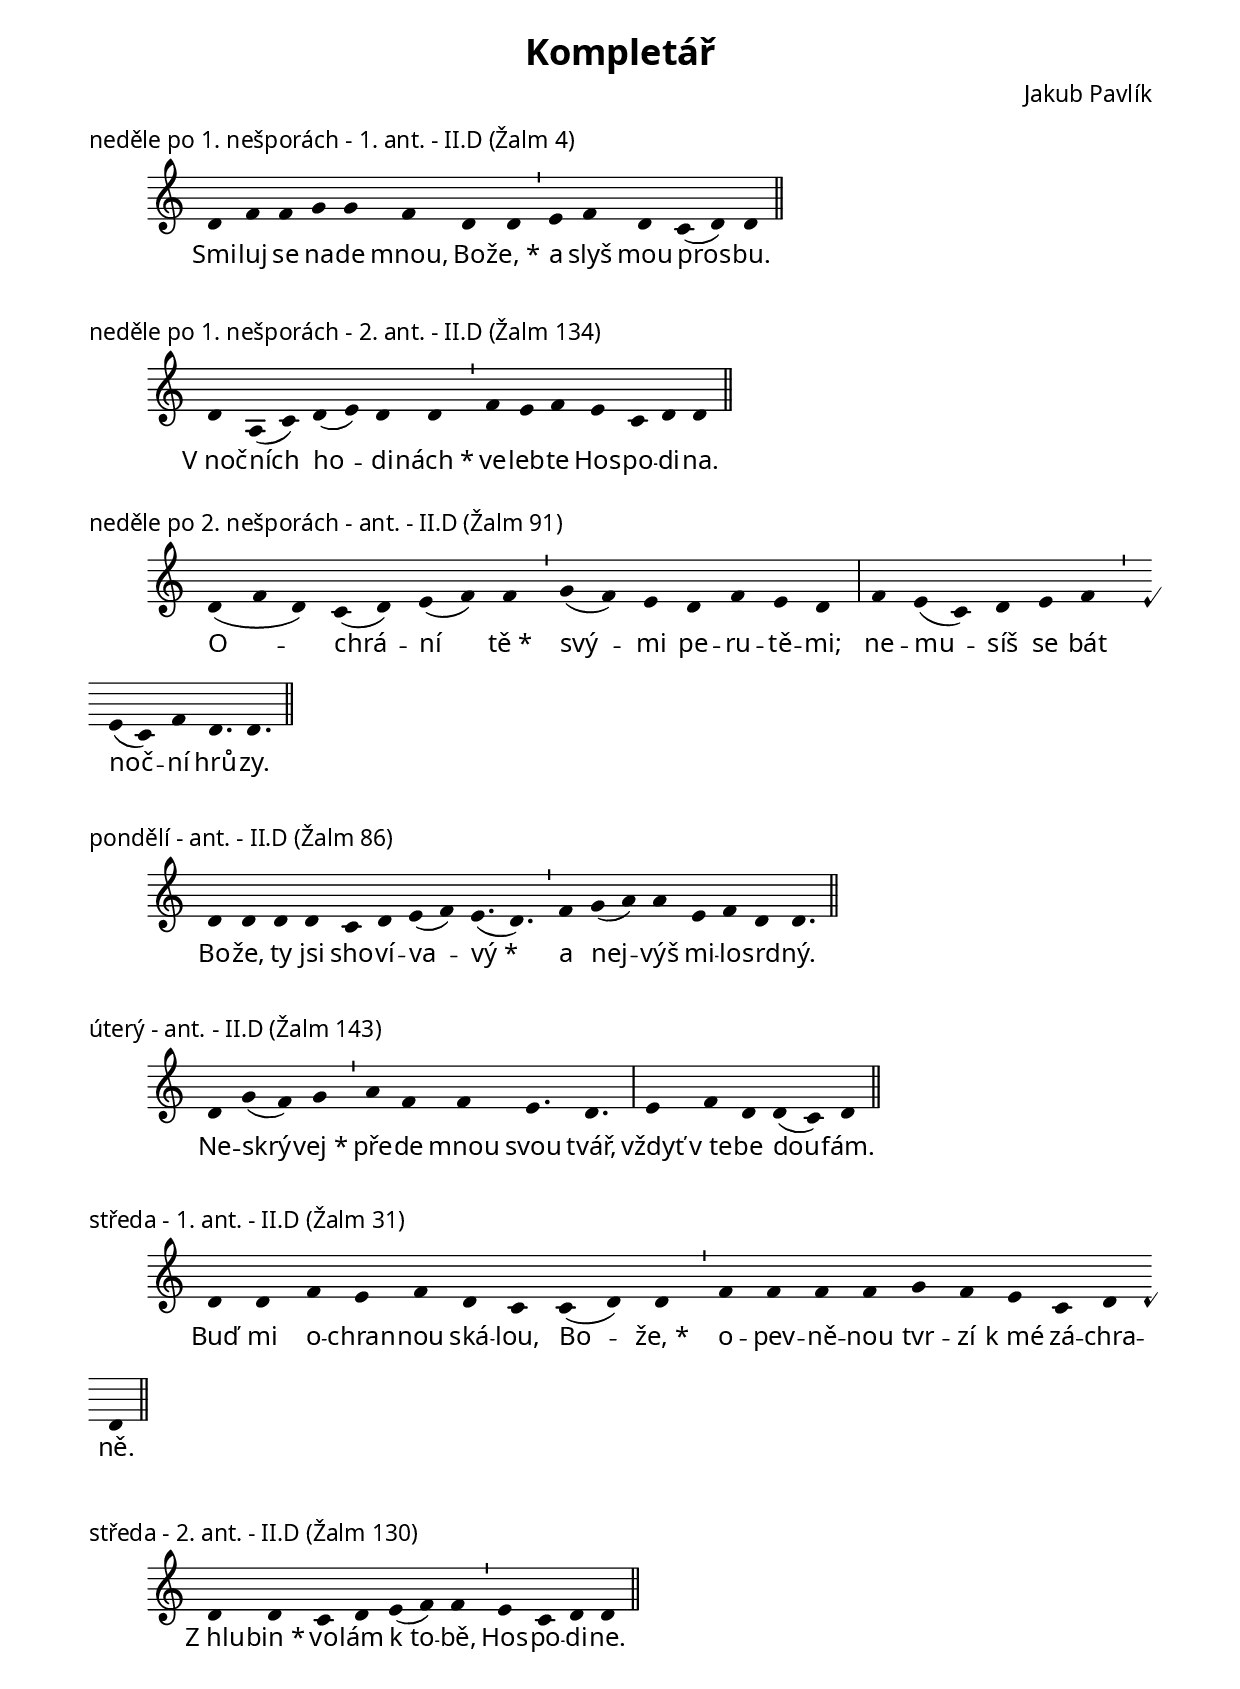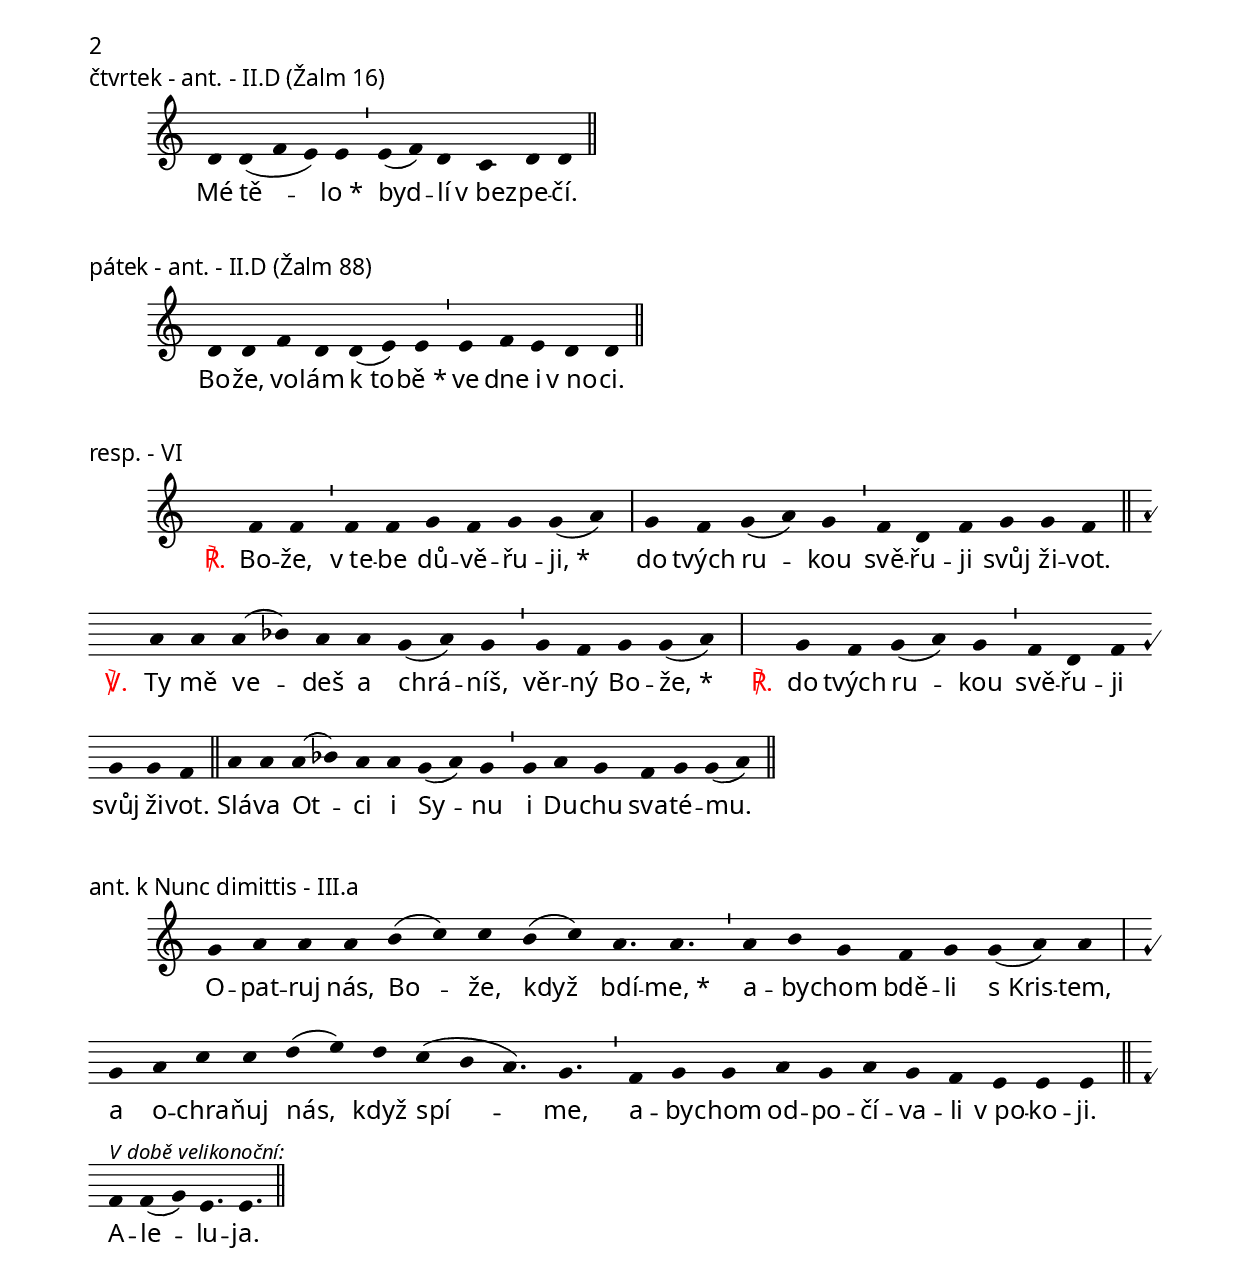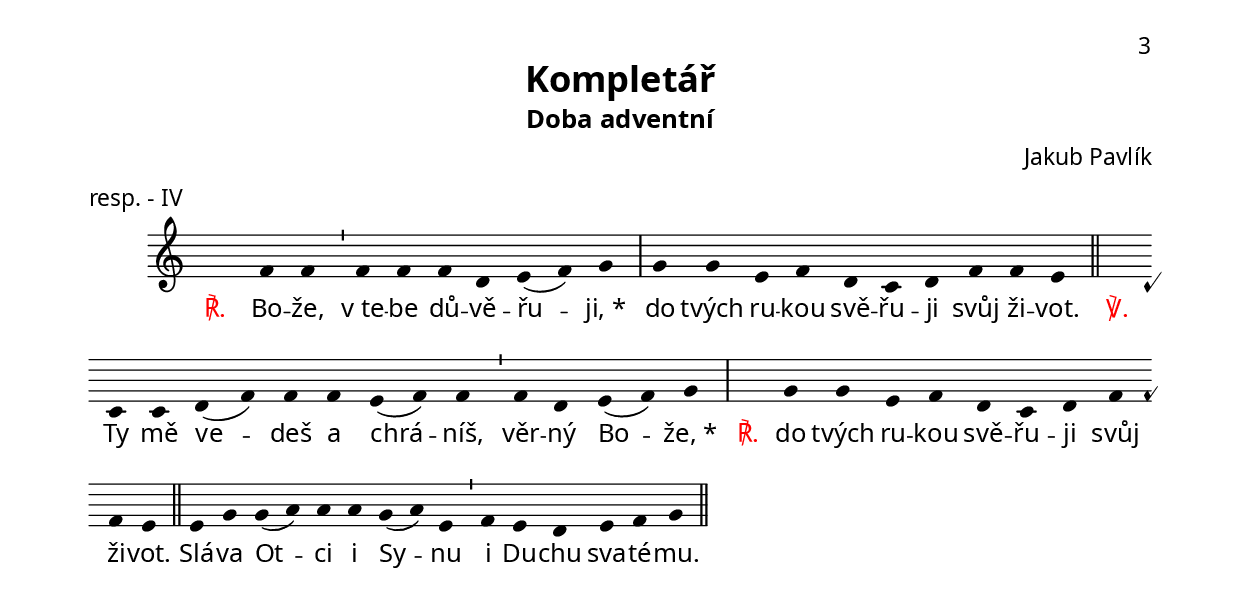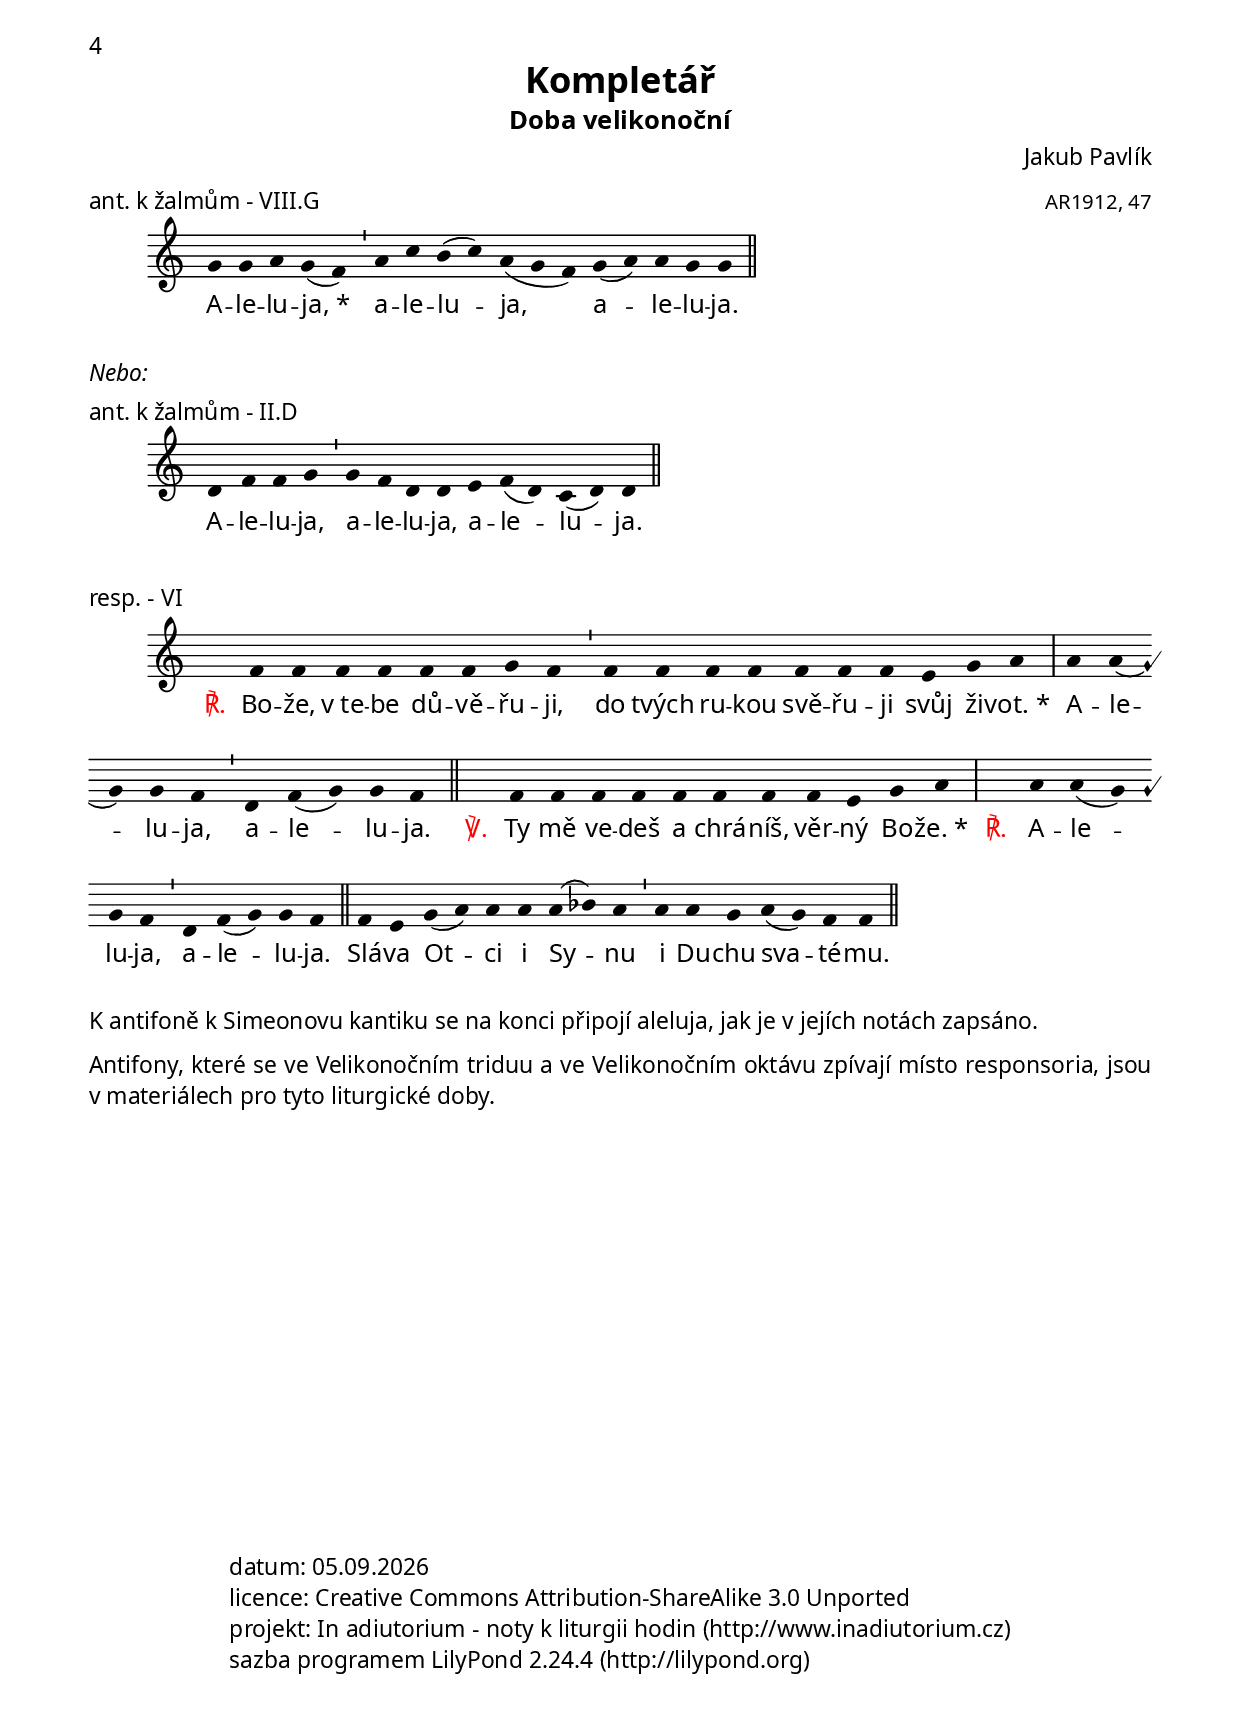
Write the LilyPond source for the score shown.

\version "2.19.4"

\header {
  title = "Kompletář"
  composer = "Jakub Pavlík"
}

\include "spolecne.ly"
\include "dilyresponsorii.ly"

\paper {
  ragged-bottom=##f
  ragged-last-bottom=##t
}

\score {
  \relative c' {
    \choralniRezim

    d4 f f g g f d d \barMin e f d c( d) d \barFinalis
  }
  \addlyrics {
    Smi -- luj se na -- de mnou, Bo -- že,_* a slyš mou pros -- bu.
  }
  \header {
    quid = "neděle po 1. nešporách - 1. ant."
    quidbreve = "1. ant."
    modus = "II"
    differentia = "D"
    psalmus = "Žalm 4"
    id = "nei1"
    piece = \markup\sestavTitulek
  }
}

\score {
  \relative c' {
    \choralniRezim
    d4 a( c) d( e) d d \barMin
    f4 e f e c d d4 \barFinalis
  }
  \addlyrics {
    V_noč -- ních ho -- di -- nách_* ve -- leb -- te Hos -- po -- di -- na.
  }
  \header {
    quid = "neděle po 1. nešporách - 2. ant."
    quidbreve = "2. ant."
    modus = "II"
    differentia = "D"
    psalmus = "Žalm 134"
    placet = "_V nočních_ je hodně neobvyklé - mám tu antifonu takhle rád, ale spíš není způsobilá stát se součástí kánonu českého chorálu"
    piece = \markup\sestavTitulek
    id = "nei2"
  }
}

\score {
  \relative c' {
    \choralniRezim
    d4( f d) c( d) e( f) f \barMin
    g( f) e d f e d \barMax
    f e( c) d e f \barMin
    e( c) f d4. d4. \barFinalis
  }
  \addlyrics {
    O -- chrá -- ní tě_* svý -- mi pe -- ru -- tě -- mi;
    ne -- mu -- síš se bát noč -- ní hrů -- zy.
  }
  \header {
    quid = "neděle po 2. nešporách - ant."
    quidbreve = "ant."
    modus = "II"
    differentia = "D"
    psalmus = "Žalm 91"
    placet = "starý nápěv, dnes už z korpusu ve více ohledech nelibě vyčnívá"
    piece = \markup\sestavTitulek
    id = "neii"
  }
}

\score {
  \relative c' {
    \choralniRezim
    d4 d d d c d e( f) e4.( d) \barMin f4 g( a) a e f d d4. \barFinalis
  }
  \addlyrics {
    Bo -- že, ty jsi sho -- ví -- va -- vý_* a nej -- výš mi -- lo -- srd -- ný.
  }
  \header {
    quid = "pondělí - ant."
    quidbreve = "ant."
    modus = "II"
    differentia = "D"
    placet = "ten velký skok působí nuceně/přehnaně/nepřirozeně"
    piece = \markup\sestavTitulek
    psalmus = "Žalm 86"
    id = "po"
  }
}

\score {
  \relative c' {
    \choralniRezim
    d4 g( f) g \barMin a f f e4. d \barMax
    e4 f d d( c) d \barFinalis
  }
  \addlyrics {
    Ne -- skrý -- vej_* pře -- de mnou svou tvář,
    vždyť v_te -- be dou -- fám.
  }
  \header {
    quid = "úterý - ant."
    quidbreve = "ant."
    modus = "II"
    differentia = "D"
    psalmus = "Žalm 143"
    placet = "také moje oblíbená antifona, ale začátek není pro modus II zrovna typický"
    piece = \markup\sestavTitulek
    id = "ut"
  }
}

\score {
  \relative c' {
    \choralniRezim
    d4 d f e f d c c( d) d \barMin
    f f f f g f e c d d \barFinalis
  }
  \addlyrics {
    Buď mi o -- chran -- nou ská -- lou, Bo -- že,_*
    o -- pev -- ně -- nou tvr -- zí k_mé zá -- chra -- ně.
  }
  \header {
    quid = "středa - 1. ant."
    quidbreve = "1. ant."
    modus = "II"
    differentia = "D"
    psalmus = "Žalm 31"
    piece = \markup\sestavTitulek
    id = "st1"
  }
}

\score {
  \relative c' {
    \choralniRezim
    d4 d c d e( f) f \barMin
    e c d d \barFinalis
  }
  \addlyrics {
    Z_hlu -- bin_* vo -- lám k_to -- bě, Hos -- po -- di -- ne.
  }
  \header {
    quid = "středa - 2. ant."
    quidbreve = "2. ant."
    modus = "II"
    differentia = "D"
    psalmus = "Žalm 130"
    piece = \markup\sestavTitulek
    id = "st2"
  }
}

\pageBreak % ZLOM

\score {
  \relative c' {
    \choralniRezim
    d4 d( f e) e \barMin e( f) d c d d \barFinalis
  }
  \addlyrics {
    Mé tě -- lo_* byd -- lí v_bez -- pe -- čí.
  }
  \header {
    quid = "čtvrtek - ant."
    quidbreve = "ant."
    modus = "II"
    differentia = "D"
    psalmus = "Žalm 16"
    piece = \markup\sestavTitulek
    placet = "spíš lépe"
    id = "ct"
  }
}

\score {
  \relative c' {
    \choralniRezim
    d4 d f d d( e) e \barMin e f e d d \barFinalis
  }
  \addlyrics {
    Bo -- že, vo -- lám k_to -- bě_* ve dne i v_no -- ci.
  }
  \header {
    quid = "pátek - ant."
    quidbreve = "ant."
    modus = "II"
    differentia = "D"
    psalmus = "Žalm 88"
    piece = \markup\sestavTitulek
    placet = "nepříliš zpěvná"
    id = "pa"
  }
}

\score {
  \relative c' {
    \choralniRezim

    % R
    \neviditelna f
    f4 f \barMin f f g f g g( a) \barMax
    g4 f g( a) g \barMin f d f g g f \barFinalis
    % V
    \neviditelna a
    a4 a a( bes) a a g( a) g \barMin g f g g( a) \barMax
    % R
    \neviditelna g
    g4 f g( a) g \barMin f d f g g f \barFinalis
    % Slava
    \respVIdoxologie \barFinalis
  }
  \addlyrics {
    \Response Bo -- že, v_te -- be dů -- vě -- řu -- ji,_*
    do tvých ru -- kou svě -- řu -- ji svůj ži -- vot.
    \Verse Ty mě ve -- deš a chrá -- níš, věr -- ný Bo -- že,_*
    \Response do tvých ru -- kou svě -- řu -- ji svůj ži -- vot.
    \textRespDoxologie
  }
  \header {
    quid = "resp."
    modus = "VI"
    piece = \markup {\sestavTitulekResp}
    id = "resp"
  }
}

\score {
  \relative c'' {
    \choralniRezim
    g4 a a a b( c) c b( c) a4. a \barMin
    a4 b g f g g( a) a \barMax
    g a c c d( e) d c( b a4.) g \barMin
    f4 g g a g a g f e e e \barFinalis
    f^\rubrVelikAleluja f( g) e4. e \barFinalis
  }
  \addlyrics {
    O -- pat -- ruj nás, Bo -- že, když bdí -- me,_*
    a -- by -- chom bdě -- li s_Kris -- tem,
    a o -- chra -- ňuj nás, když spí -- me,
    a -- by -- chom od -- po -- čí -- va -- li v_po -- ko -- ji.
    A -- le -- lu -- ja.
  }
  \header {
    quid = "ant. k Nunc dimittis"
    quidbreve = "ant."
    modus = "III"
    differentia = "a"
    psalmus = "Nunc dimittis"
    piece = \markup {\sestavTitulekBezZalmu}
    id = "sim"
  }
}

\bookpart {
  \header {
    subtitle = "Doba adventní"
  }

  \score {
    \relative c' {
      \choralniRezim

      % R
      \neviditelna f
      f4 f \barMin f f f d e( f) g \barMax
      g g e f d c d f f e \barFinalis
      % V
      \neviditelna d
      c c d( f) f f e( f) f \barMin f d e( f) g \barMax
      % R
      \neviditelna g
      g g e f d c d f f e \barFinalis
      % Slava
      \respIVdoxologie \barFinalis
    }
    \addlyrics {
      \Response Bo -- že, v_te -- be dů -- vě -- řu -- ji,_*
      do tvých ru -- kou svě -- řu -- ji svůj ži -- vot.
      \Verse Ty mě ve -- deš a chrá -- níš, věr -- ný Bo -- že,_*
      \Response do tvých ru -- kou svě -- řu -- ji svůj ži -- vot.
      \textRespDoxologie
    }
    \header {
      quid = "resp."
      modus = "IV"
      piece = \markup {\sestavTitulekResp}
      id = "resp-adv"
    }
  }
}

\bookpart {
  \header {
    subtitle = "Doba velikonoční"
  }

  % Tato cast obsahuje mene not a proto je lepsi, aby se, narozdil
  % od prvni casti, noty neroztahovaly na celou stranku, ale byly
  % nakupene nahore:
  \paper {
    ragged-bottom=##f
    ragged-last-bottom=##t
  }

  \score {
    \relative c'' {
      \choralniRezim
      g4 g a g( f) \barMin
      a4 c b( c) a( g f)
      g( a) a g g \barFinalis
    }
    \addlyrics {
      A -- le -- lu -- ja,_*
      a -- le -- lu -- ja,
      a -- le -- lu -- ja.
    }
    \header {
      quid = "ant. k žalmům"
      quidbreve = "ant."
      modus = "VIII"
      differentia = "G"
      psalmus = ""
      id = "pasch"
      piece = \markup {\sestavTitulekBezZalmu}
      fons_externus = "AR1912, 47"
    }
  }

  \markup\italic{Nebo:}

  \score {
    \relative c' {
      \choralniRezim
      d4 f f g \barMin
      g f d d
      e f( d) c( d) d \barFinalis
    }
    \addlyrics {
      A -- le -- lu -- ja,
      a -- le -- lu -- ja,
      a -- le -- lu -- ja.
    }
    \header {
      quid = "ant. k žalmům"
      quidbreve = "ant."
      modus = "II"
      differentia = "D"
      psalmus = ""
      fial = "kompletar.ly#nei1?upraveno&jiny text"
      id = "pasch2"
      piece = \markup {\sestavTitulekBezZalmu}
    }
  }

  \score {
    \relative c' {
      \choralniRezim

      % R
      \neviditelna f
      f4 f f f f f g f \barMin
      f f f f f f f e g a \barMax
      \respVIalelujaResponsum \barFinalis
      % V
      \neviditelna f
      f4 f f f f f f f e g a \barMax
      % R
      \neviditelna a
      \respVIalelujaResponsum \barFinalis
      % Slava
      \respVIalelujaDoxologie \barFinalis
    }
    \addlyrics {
      \Response Bo -- že, v_te -- be dů -- vě -- řu -- ji,
      do tvých ru -- kou svě -- řu -- ji svůj ži -- vot._* \textRespAleluja
      \Verse Ty mě ve -- deš a chrá -- níš, věr -- ný Bo -- že._*
      \Response \textRespAleluja
      \textRespDoxologie
    }
    \header {
      quid = "resp."
      modus = "VI"
      id = "paschresp"
      piece = \markup {\sestavTitulekResp}
    }
  }

  \markup\justify {K antifoně k Simeonovu kantiku se na konci připojí aleluja,
  jak je v jejích notách zapsáno.}

  \markup\justify {Antifony, které se ve Velikonočním triduu
  a ve Velikonočním oktávu zpívají místo responsoria, jsou
  "v materiálech" pro tyto liturgické doby.}
}